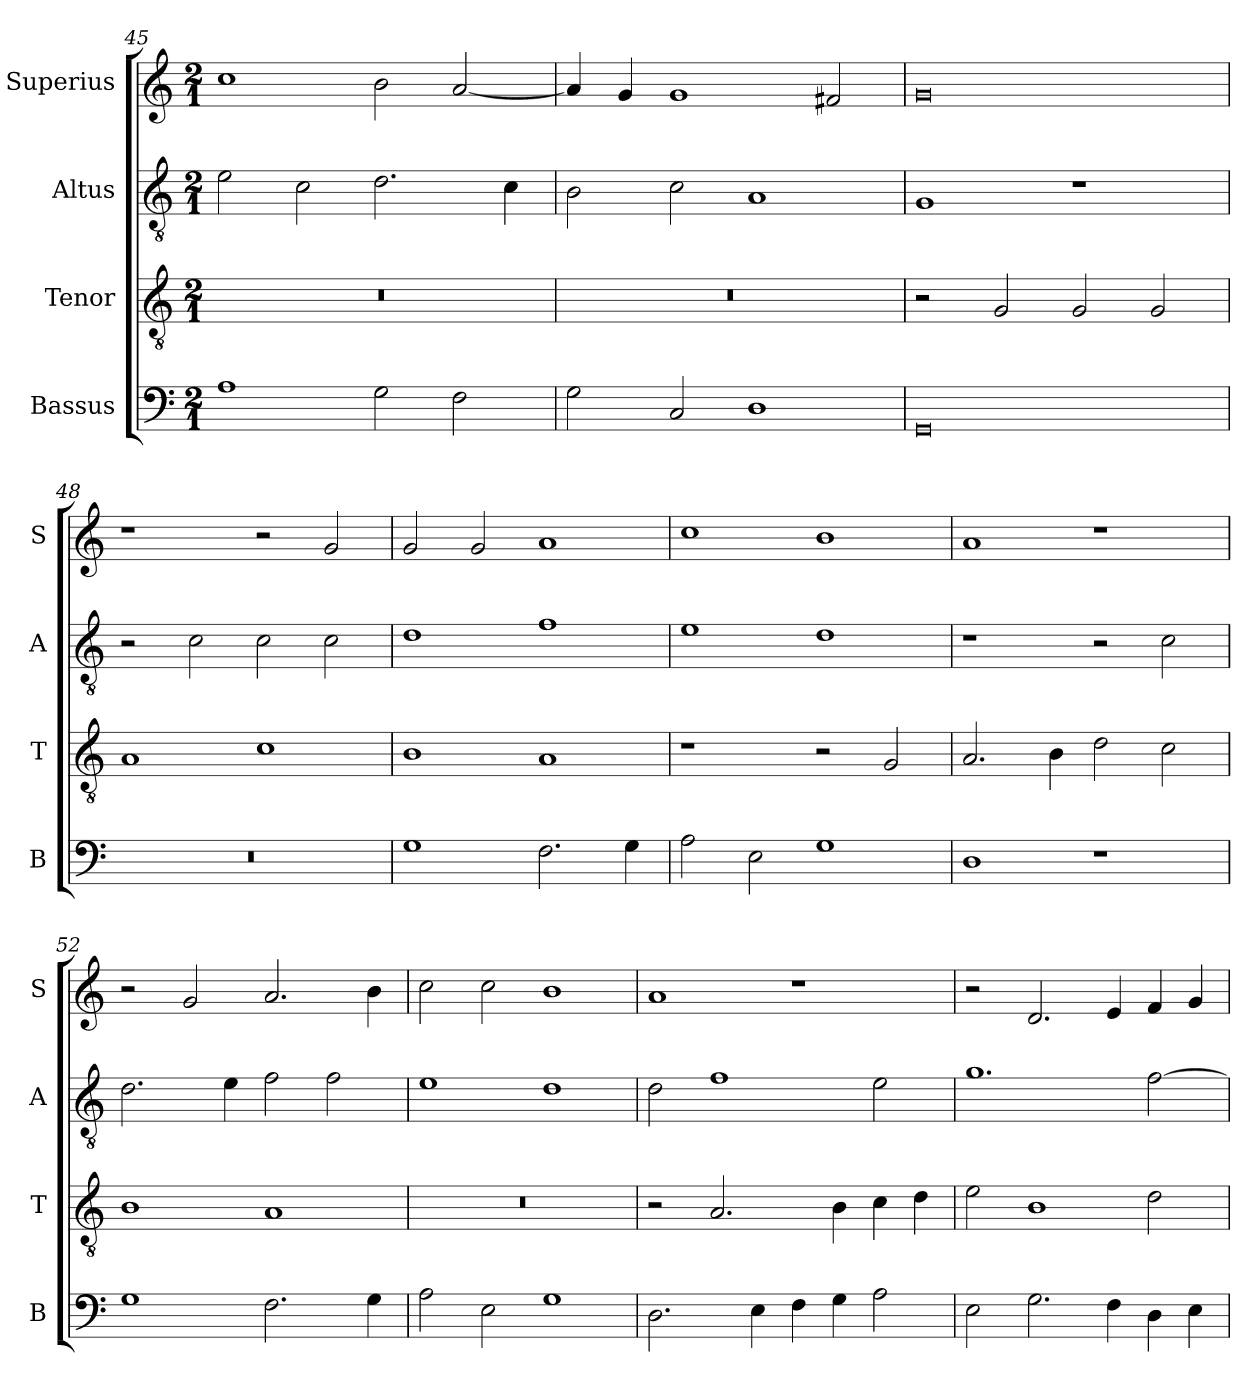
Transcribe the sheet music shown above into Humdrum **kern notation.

**kern	**kern	**kern	**kern
*part4	*part3	*part2	*part1
*staff4	*staff3	*staff2	*staff1
*I"Bassus	*I"Tenor	*I"Altus	*I"Superius
*I'B	*I'T	*I'A	*I'S
*clefF4	*clefGv2	*clefGv2	*clefG2
*k[]	*k[]	*k[]	*k[]
*M2/1	*M2/1	*M2/1	*M2/1
=45	=45	=45	=45
1A	0r	2e\	1cc
.	.	2c\	.
2G\	.	2.d\	2b\
2F\	.	.	[2a/
.	.	4c\	.
=46	=46	=46	=46
2G\	0r	2B\	4a/]
.	.	.	4g/
2C/	.	2c\	1g
1D	.	1A	.
.	.	.	2f#X/
=47	=47	=47	=47
0GG	2r	1G	0g
.	2G/	.	.
.	2G/	1r	.
.	2G/	.	.
=48	=48	=48	=48
0r	1A	2r	1r
.	.	2c\	.
.	1c	2c\	2r
.	.	2c\	2g/
=49	=49	=49	=49
1G	1B	1d	2g/
.	.	.	2g/
2.F\	1A	1f	1a
4G\	.	.	.
=50	=50	=50	=50
2A\	1r	1e	1cc
2E\	.	.	.
1G	2r	1d	1b
.	2G/	.	.
=51	=51	=51	=51
1D	2.A/	1r	1a
.	4B\	.	.
1r	2d\	2r	1r
.	2c\	2c\	.
=52	=52	=52	=52
1G	1B	2.d\	2r
.	.	.	2g/
.	.	4e\	.
2.F\	1A	2f\	2.a/
.	.	2f\	.
4G\	.	.	4b\
=53	=53	=53	=53
2A\	0r	1e	2cc\
2E\	.	.	2cc\
1G	.	1d	1b
=54	=54	=54	=54
2.D\	2r	2d\	1a
.	2.A/	1f	.
4E\	.	.	.
4F\	.	.	1r
4G\	4B\	.	.
2A\	4c\	2e\	.
.	4d\	.	.
=55	=55	=55	=55
2E\	2e\	1.g	2r
2.G\	1B	.	2.d/
4F\	.	.	4e/
4D\	2d\	[2f\	4f/
4E\	.	.	4g/
=	=	=	=
*-	*-	*-	*-
